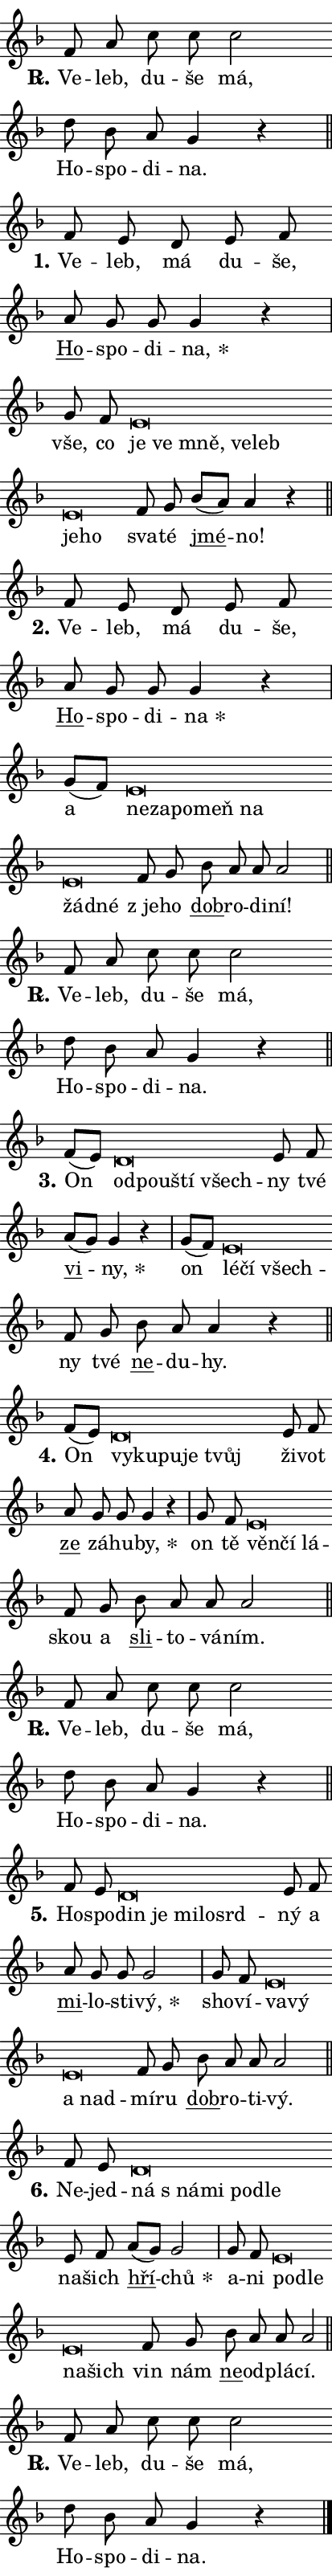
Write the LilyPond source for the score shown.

\version "2.24.0"
\header { tagline = "" }
\paper {
  indent = 0\cm
  top-margin = 0\cm
  right-margin = 0\cm
  bottom-margin = 0\cm
  left-margin = 0\cm
  paper-width = 7\cm
  page-breaking = #ly:one-page-breaking
  system-system-spacing.basic-distance = #11
  score-system-spacing.basic-distance = #11
  ragged-last = ##f
}


%% Author: Thomas Morley
%% https://lists.gnu.org/archive/html/lilypond-user/2020-05/msg00002.html
#(define (line-position grob)
"Returns position of @var[grob} in current system:
   @code{'start}, if at first time-step
   @code{'end}, if at last time-step
   @code{'middle} otherwise
"
  (let* ((col (ly:item-get-column grob))
         (ln (ly:grob-object col 'left-neighbor))
         (rn (ly:grob-object col 'right-neighbor))
         (col-to-check-left (if (ly:grob? ln) ln col))
         (col-to-check-right (if (ly:grob? rn) rn col))
         (break-dir-left
           (and
             (ly:grob-property col-to-check-left 'non-musical #f)
             (ly:item-break-dir col-to-check-left)))
         (break-dir-right
           (and
             (ly:grob-property col-to-check-right 'non-musical #f)
             (ly:item-break-dir col-to-check-right))))
        (cond ((eqv? 1 break-dir-left) 'start)
              ((eqv? -1 break-dir-right) 'end)
              (else 'middle))))

#(define (tranparent-at-line-position vctor)
  (lambda (grob)
  "Relying on @code{line-position} select the relevant enry from @var{vctor}.
Used to determine transparency,"
    (case (line-position grob)
      ((end) (not (vector-ref vctor 0)))
      ((middle) (not (vector-ref vctor 1)))
      ((start) (not (vector-ref vctor 2))))))

noteHeadBreakVisibility =
#(define-music-function (break-visibility)(vector?)
"Makes @code{NoteHead}s transparent relying on @var{break-visibility}"
#{
  \override NoteHead.transparent =
    #(tranparent-at-line-position break-visibility)
#})

#(define delete-ledgers-for-transparent-note-heads
  (lambda (grob)
    "Reads whether a @code{NoteHead} is transparent.
If so this @code{NoteHead} is removed from @code{'note-heads} from
@var{grob}, which is supposed to be @code{LedgerLineSpanner}.
As a result ledgers are not printed for this @code{NoteHead}"
    (let* ((nhds-array (ly:grob-object grob 'note-heads))
           (nhds-list
             (if (ly:grob-array? nhds-array)
                 (ly:grob-array->list nhds-array)
                 '()))
           ;; Relies on the transparent-property being done before
           ;; Staff.LedgerLineSpanner.after-line-breaking is executed.
           ;; This is fragile ...
           (to-keep
             (remove
               (lambda (nhd)
                 (ly:grob-property nhd 'transparent #f))
               nhds-list)))
      ;; TODO find a better method to iterate over grob-arrays, similiar
      ;; to filter/remove etc for lists
      ;; For now rebuilt from scratch
      (set! (ly:grob-object grob 'note-heads)  '())
      (for-each
        (lambda (nhd)
          (ly:pointer-group-interface::add-grob grob 'note-heads nhd))
        to-keep))))

hideNotes = {
  \noteHeadBreakVisibility #begin-of-line-visible
}
unHideNotes = {
  \noteHeadBreakVisibility #all-visible
}

% work-around for resetting accidentals
% https://lilypond.org/doc/v2.23/Documentation/notation/displaying-rhythms#unmetered-music
cadenzaMeasure = {
  \cadenzaOff
  \partial 1024 s1024
  \cadenzaOn
}

#(define-markup-command (accent layout props text) (markup?)
  "Underline accented syllable"
  (interpret-markup layout props
    #{\markup \override #'(offset . 4.3) \underline { #text }#}))

responsum = \markup \concat {
  "R" \hspace #-1.05 \path #0.1 #'((moveto 0 0.07) (lineto 0.9 0.8)) \hspace #0.05 "."
}

\layout {
    \context {
        \Staff
        \remove "Time_signature_engraver"
        \override LedgerLineSpanner.after-line-breaking = #delete-ledgers-for-transparent-note-heads
    }
    \context {
        \Voice {
            \override NoteHead.output-attributes = #'((class . "notehead"))
            \override Hairpin.height = #0.55
        }
    }
    \context {
        \Lyrics {
            \override StanzaNumber.output-attributes = #'((class . "stanzanumber"))
            \override LyricSpace.minimum-distance = #0.9
            \override LyricText.font-name = #"TeX Gyre Schola"
            \override LyricText.font-size = 1
            \override StanzaNumber.font-name = #"TeX Gyre Schola Bold"
            \override StanzaNumber.font-size = 1
        }
    }
}

% magnetic-lyrics.ily
%
%   written by
%     Jean Abou Samra <jean@abou-samra.fr>
%     Werner Lemberg <wl@gnu.org>
%
%   adapted by
%     Jiri Hon <jiri.hon@gmail.com>
%
% Version 2022-Apr-15

% https://www.mail-archive.com/lilypond-user@gnu.org/msg149350.html

#(define (Left_hyphen_pointer_engraver context)
   "Collect syllable-hyphen-syllable occurrences in lyrics and store
them in properties.  This engraver only looks to the left.  For
example, if the lyrics input is @code{foo -- bar}, it does the
following.

@itemize @bullet
@item
Set the @code{text} property of the @code{LyricHyphen} grob between
@q{foo} and @q{bar} to @code{foo}.

@item
Set the @code{left-hyphen} property of the @code{LyricText} grob with
text @q{foo} to the @code{LyricHyphen} grob between @q{foo} and
@q{bar}.
@end itemize

Use this auxiliary engraver in combination with the
@code{lyric-@/text::@/apply-@/magnetic-@/offset!} hook."
   (let ((hyphen #f)
         (text #f))
     (make-engraver
      (acknowledgers
       ((lyric-syllable-interface engraver grob source-engraver)
        (set! text grob)))
      (end-acknowledgers
       ((lyric-hyphen-interface engraver grob source-engraver)
        ;(when (not (grob::has-interface grob 'lyric-space-interface))
          (set! hyphen grob)));)
      ((stop-translation-timestep engraver)
       (when (and text hyphen)
         (ly:grob-set-object! text 'left-hyphen hyphen))
       (set! text #f)
       (set! hyphen #f)))))

#(define (lyric-text::apply-magnetic-offset! grob)
   "If the space between two syllables is less than the value in
property @code{LyricText@/.details@/.squash-threshold}, move the right
syllable to the left so that it gets concatenated with the left
syllable.

Use this function as a hook for
@code{LyricText@/.after-@/line-@/breaking} if the
@code{Left_@/hyphen_@/pointer_@/engraver} is active."
   (let ((hyphen (ly:grob-object grob 'left-hyphen #f)))
     (when hyphen
       (let ((left-text (ly:spanner-bound hyphen LEFT)))
         (when (grob::has-interface left-text 'lyric-syllable-interface)
           (let* ((common (ly:grob-common-refpoint grob left-text X))
                  (this-x-ext (ly:grob-extent grob common X))
                  (left-x-ext
                   (begin
                     ;; Trigger magnetism for left-text.
                     (ly:grob-property left-text 'after-line-breaking)
                     (ly:grob-extent left-text common X)))
                  ;; `delta` is the gap width between two syllables.
                  (delta (- (interval-start this-x-ext)
                            (interval-end left-x-ext)))
                  (details (ly:grob-property grob 'details))
                  (threshold (assoc-get 'squash-threshold details 0.2)))
             (when (< delta threshold)
               (let* (;; We have to manipulate the input text so that
                      ;; ligatures crossing syllable boundaries are not
                      ;; disabled.  For languages based on the Latin
                      ;; script this is essentially a beautification.
                      ;; However, for non-Western scripts it can be a
                      ;; necessity.
                      (lt (ly:grob-property left-text 'text))
                      (rt (ly:grob-property grob 'text))
                      (is-space (grob::has-interface hyphen 'lyric-space-interface))
                      (space (if is-space " " ""))
                      (space-markup (grob-interpret-markup grob " "))
                      (space-size (interval-length (ly:stencil-extent space-markup X)))
                      (extra-delta (if is-space space-size 0))
                      ;; Append new syllable.
                      (ltrt-space (if (and (string? lt) (string? rt))
                                (string-append lt space rt)
                                (make-concat-markup (list lt space rt))))
                      ;; Right-align `ltrt` to the right side.
                      (ltrt-space-markup (grob-interpret-markup
                               grob
                               (make-translate-markup
                                (cons (interval-length this-x-ext) 0)
                                (make-right-align-markup ltrt-space)))))
                 (begin
                   ;; Don't print `left-text`.
                   (ly:grob-set-property! left-text 'stencil #f)
                   ;; Set text and stencil (which holds all collected
                   ;; syllables so far) and shift it to the left.
                   (ly:grob-set-property! grob 'text ltrt-space)
                   (ly:grob-set-property! grob 'stencil ltrt-space-markup)
                   (ly:grob-translate-axis! grob (- (- delta extra-delta)) X))))))))))


#(define (lyric-hyphen::displace-bounds-first grob)
   ;; Make very sure this callback isn't triggered too early.
   (let ((left (ly:spanner-bound grob LEFT))
         (right (ly:spanner-bound grob RIGHT)))
     (ly:grob-property left 'after-line-breaking)
     (ly:grob-property right 'after-line-breaking)
     (ly:lyric-hyphen::print grob)))

squashThreshold = #0.4

\layout {
  \context {
    \Lyrics
    \consists #Left_hyphen_pointer_engraver
    \override LyricText.after-line-breaking =
      #lyric-text::apply-magnetic-offset!
    \override LyricHyphen.stencil = #lyric-hyphen::displace-bounds-first
    \override LyricText.details.squash-threshold = \squashThreshold
    \override LyricHyphen.minimum-distance = 0
    \override LyricHyphen.minimum-length = \squashThreshold
  }
}

squash = \override LyricText.details.squash-threshold = 9999
unSquash = \override LyricText.details.squash-threshold = \squashThreshold

left = \override LyricText.self-alignment-X = #LEFT
unLeft = \revert LyricText.self-alignment-X

starOffset = #(lambda (grob) 
                (let ((x_offset (ly:self-alignment-interface::aligned-on-x-parent grob)))
                  (if (= x_offset 0) 0 (+ x_offset 1.2))))

star = #(define-music-function (syllable)(string?)
"Append star separator at the end of a syllable"
#{
  \once \override LyricText.X-offset = #starOffset
  \lyricmode { \markup {
    #syllable
    \override #'((font-name . "TeX Gyre Schola Bold")) \hspace #0.2 \lower #0.65 \larger "*"
  } }
#})

starAccent = #(define-music-function (syllable)(string?)
"Append star separator at the end of a syllable and make accent"
#{
  \once \override LyricText.X-offset = #starOffset
  \lyricmode { \markup {
    \accent #syllable
    \override #'((font-name . "TeX Gyre Schola Bold")) \hspace #0.2 \lower #0.65 \larger "*"
  } }
#})

breath = #(define-music-function (syllable)(string?)
"Append breathing indicator at the end of a syllable"
#{
  \lyricmode { \markup { #syllable "+" } }
#})

optionalBreath = #(define-music-function (syllable)(string?)
"Append optional breathing indicator at the end of a syllable"
#{
  \lyricmode { \markup { #syllable "(+)" } }
#})


\score {
    <<
        \new Voice = "melody" { \cadenzaOn \key f \major \relative { f'8 a c c c2 \bar "" d8 bes a g4 r \cadenzaMeasure \bar "||" \break } }
        \new Lyrics \lyricsto "melody" { \lyricmode { \set stanza = \responsum
Ve -- leb, du -- še má, Ho -- spo -- di -- na. } }
    >>
    \layout {}
}

\score {
    <<
        \new Voice = "melody" { \cadenzaOn \key f \major \relative { f'8 e d e8 f \bar "" a g g g4 r \cadenzaMeasure \bar "|" g8 f e\breve*1/16 \hideNotes \breve*1/16 \bar "" \breve*1/16 \bar "" \breve*1/16 \bar "" \breve*1/16 \bar "" \breve*1/16 \breve*1/16 \bar "" \unHideNotes f8 g \bar "" bes[( a)] a4 r \cadenzaMeasure \bar "||" \break } }
        \new Lyrics \lyricsto "melody" { \lyricmode { \set stanza = "1."
Ve -- leb, má du -- še, \markup \accent Ho -- spo -- di -- \star na, vše, co \left je \squash ve mně, ve -- leb je -- ho \unLeft \unSquash sva -- té \markup \accent jmé -- no! } }
    >>
    \layout {}
}

\score {
    <<
        \new Voice = "melody" { \cadenzaOn \key f \major \relative { f'8 e d e8 f \bar "" a g g g4 r \cadenzaMeasure \bar "|" g8[( f)] e\breve*1/16 \hideNotes \breve*1/16 \bar "" \breve*1/16 \bar "" \breve*1/16 \bar "" \breve*1/16 \bar "" \breve*1/16 \breve*1/16 \bar "" \unHideNotes f8 g \bar "" bes a a a2 \cadenzaMeasure \bar "||" \break } }
        \new Lyrics \lyricsto "melody" { \lyricmode { \set stanza = "2."
Ve -- leb, má du -- še, \markup \accent Ho -- spo -- di -- \star na a \left ne -- \squash za -- po -- meň na žád -- né \unLeft \unSquash "z je" -- ho \markup \accent dob -- ro -- di -- ní! } }
    >>
    \layout {}
}

\score {
    <<
        \new Voice = "melody" { \cadenzaOn \key f \major \relative { f'8 a c c c2 \bar "" d8 bes a g4 r \cadenzaMeasure \bar "||" \break } }
        \new Lyrics \lyricsto "melody" { \lyricmode { \set stanza = \responsum
Ve -- leb, du -- še má, Ho -- spo -- di -- na. } }
    >>
    \layout {}
}

\score {
    <<
        \new Voice = "melody" { \cadenzaOn \key f \major \relative { f'8[( e)] d\breve*1/16 \hideNotes \breve*1/16 \bar "" \breve*1/16 \breve*1/16 \bar "" \unHideNotes e8 f \bar "" a[( g)] g4 r \cadenzaMeasure \bar "|" g8[( f)] e\breve*1/16 \hideNotes \breve*1/16 \breve*1/16 \bar "" \unHideNotes f8 g \bar "" bes a a4 r \cadenzaMeasure \bar "||" \break } }
        \new Lyrics \lyricsto "melody" { \lyricmode { \set stanza = "3."
On \left od -- \squash pou -- ští všech -- \unLeft \unSquash ny tvé \markup \accent vi -- \star ny, on \left lé -- \squash čí všech -- \unLeft \unSquash ny tvé \markup \accent ne -- du -- hy. } }
    >>
    \layout {}
}

\score {
    <<
        \new Voice = "melody" { \cadenzaOn \key f \major \relative { f'8[( e)] d\breve*1/16 \hideNotes \breve*1/16 \bar "" \breve*1/16 \bar "" \breve*1/16 \breve*1/16 \bar "" \unHideNotes e8 f \bar "" a g g g4 r \cadenzaMeasure \bar "|" g8 f e\breve*1/16 \hideNotes \breve*1/16 \breve*1/16 \bar "" \unHideNotes f8 g \bar "" bes a a a2 \cadenzaMeasure \bar "||" \break } }
        \new Lyrics \lyricsto "melody" { \lyricmode { \set stanza = "4."
On \left vy -- \squash ku -- pu -- je tvůj \unLeft \unSquash ži -- vot \markup \accent ze zá -- hu -- \star by, on tě \left věn -- \squash čí lá -- \unLeft \unSquash skou a \markup \accent sli -- to -- vá -- ním. } }
    >>
    \layout {}
}

\score {
    <<
        \new Voice = "melody" { \cadenzaOn \key f \major \relative { f'8 a c c c2 \bar "" d8 bes a g4 r \cadenzaMeasure \bar "||" \break } }
        \new Lyrics \lyricsto "melody" { \lyricmode { \set stanza = \responsum
Ve -- leb, du -- še má, Ho -- spo -- di -- na. } }
    >>
    \layout {}
}

\score {
    <<
        \new Voice = "melody" { \cadenzaOn \key f \major \relative { f'8 e d\breve*1/16 \hideNotes \breve*1/16 \bar "" \breve*1/16 \bar "" \breve*1/16 \breve*1/16 \bar "" \unHideNotes e8 f \bar "" a g g g2 \cadenzaMeasure \bar "|" g8 f e\breve*1/16 \hideNotes \breve*1/16 \bar "" \breve*1/16 \breve*1/16 \bar "" \unHideNotes f8 g \bar "" bes a a a2 \cadenzaMeasure \bar "||" \break } }
        \new Lyrics \lyricsto "melody" { \lyricmode { \set stanza = "5."
Ho -- spo -- \left din \squash je mi -- lo -- srd -- \unLeft \unSquash ný a \markup \accent mi -- lo -- sti -- \star vý, sho -- ví -- \left va -- \squash vý a nad -- \unLeft \unSquash mí -- ru \markup \accent dob -- ro -- ti -- vý. } }
    >>
    \layout {}
}

\score {
    <<
        \new Voice = "melody" { \cadenzaOn \key f \major \relative { f'8 e d\breve*1/16 \hideNotes \breve*1/16 \bar "" \breve*1/16 \bar "" \breve*1/16 \breve*1/16 \bar "" \unHideNotes e8 f \bar "" a[( g)] g2 \cadenzaMeasure \bar "|" g8 f e\breve*1/16 \hideNotes \breve*1/16 \bar "" \breve*1/16 \breve*1/16 \bar "" \unHideNotes f8 g \bar "" bes a a a2 \cadenzaMeasure \bar "||" \break } }
        \new Lyrics \lyricsto "melody" { \lyricmode { \set stanza = "6."
Ne -- jed -- \left ná \squash "s ná" -- mi po -- dle \unLeft \unSquash na -- šich \markup \accent hří -- \star chů a -- ni \left po -- \squash dle na -- šich \unLeft \unSquash vin nám \markup \accent ne -- od -- plá -- cí. } }
    >>
    \layout {}
}

\score {
    <<
        \new Voice = "melody" { \cadenzaOn \key f \major \relative { f'8 a c c c2 \bar "" d8 bes a g4 r \cadenzaMeasure \bar "||" \break } \bar "|." }
        \new Lyrics \lyricsto "melody" { \lyricmode { \set stanza = \responsum
Ve -- leb, du -- še má, Ho -- spo -- di -- na. } }
    >>
    \layout {}
}
